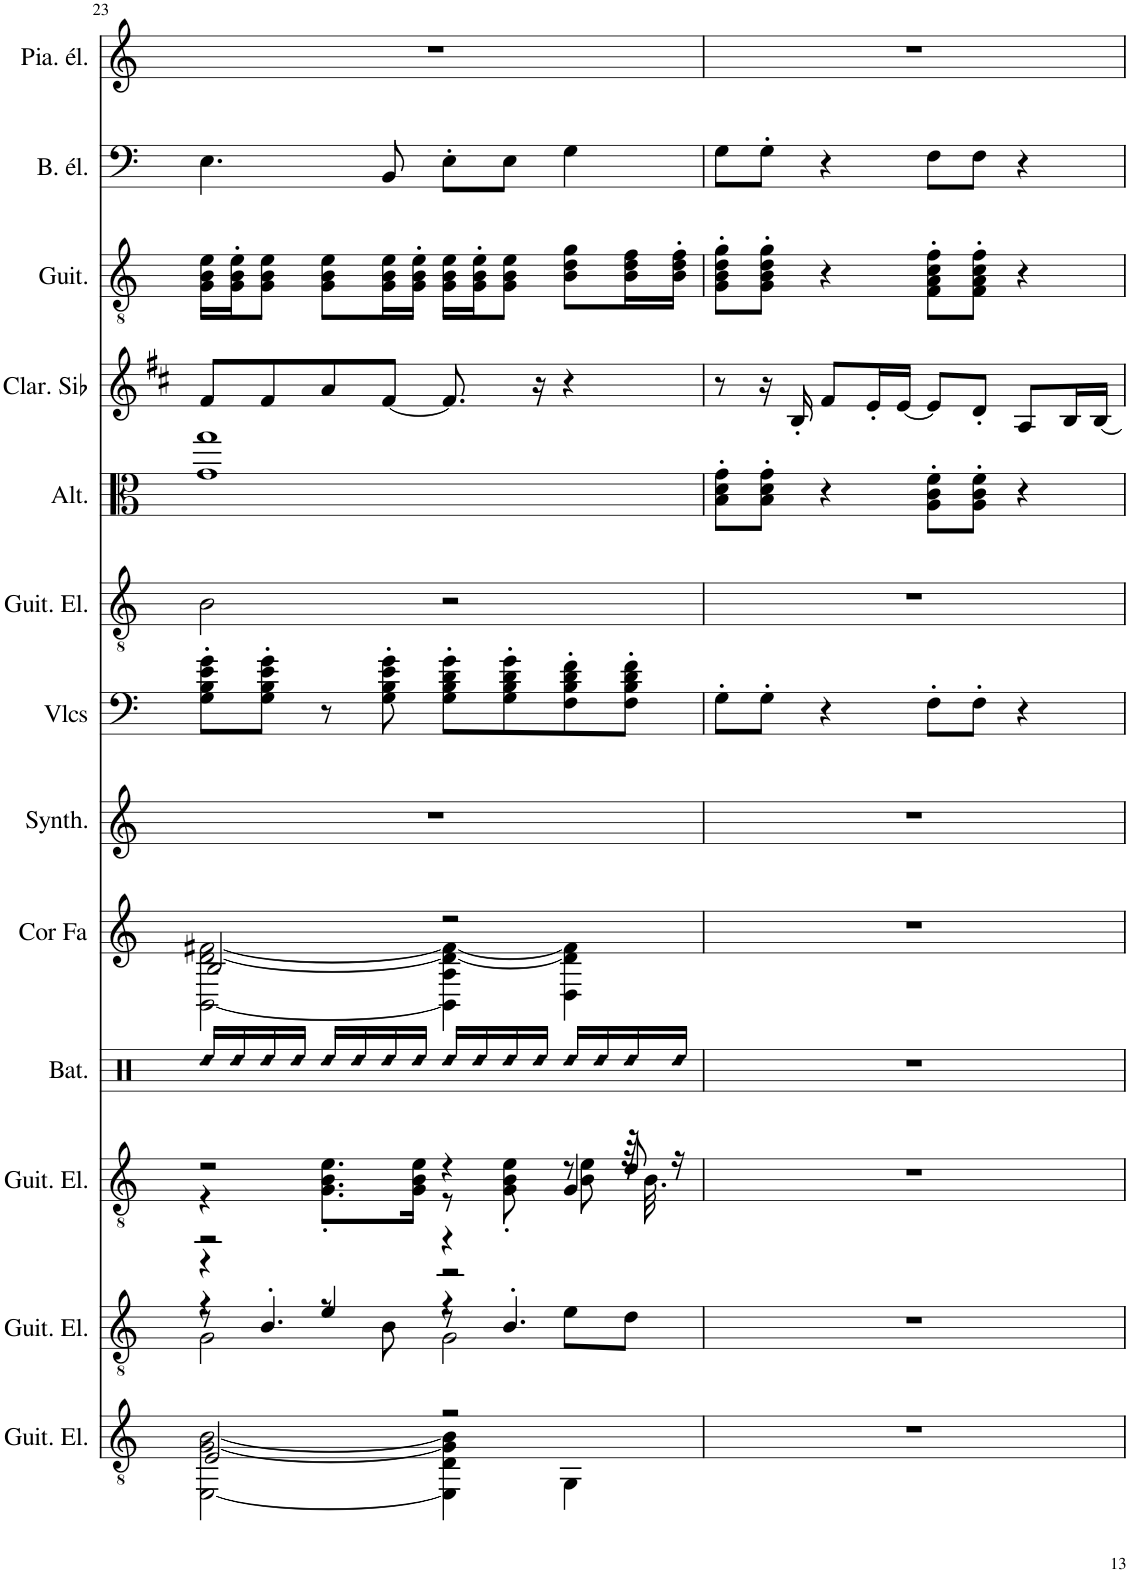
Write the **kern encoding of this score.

**kern	**kern	**kern	**kern	**kern	**kern	**kern	**kern	**kern	**kern	**kern	**kern	**kern
*part13	*part12	*part11	*part10	*part9	*part8	*part7	*part6	*part5	*part4	*part3	*part2	*part1
*staff13	*staff12	*staff11	*staff10	*staff9	*staff8	*staff7	*staff6	*staff5	*staff4	*staff3	*staff2	*staff1
*I"Guitare électrique, Distortion Guitar	*I"Guitare électrique, Electric Guitar (clean)	*I"Guitare électrique, Distortion Guitar	*I"Batterie, Drums	*I"Cor en Fa, French Horn	*I"Synthétiseur d'instruments à cordes, Synth Strings 2	*I"Violoncelles, String Ensemble 1	*I"Guitare électrique, Overdriven Guitar	*I"Altos, String Ensemble 1	*I"Clarinette en Sib	*I"Guitare acoustique, Acoustic Guitar (steel)	*I"Basse électrique, Electric Bass (finger)	*I"Piano électrique, Electric Piano 1
*I'Guit. El.	*I'Guit. El.	*I'Guit. El.	*I'Bat.	*I'Cor Fa	*I'Synth.	*I'Vlcs	*I'Guit. El.	*I'Alt.	*I'Clar. Sib	*I'Guit.	*I'B. él.	*I'Pia. él.
!!LO:PB:g=z
*clefGv2	*clefGv2	*clefGv2	*clefX	*clefG2	*clefG2	*clefF4	*clefGv2	*clefC3	*clefG2	*clefGv2	*clefF4	*clefG2
*	*	*	*	*Trd4c7	*	*	*	*	*Trd1c2	*	*Trd7c12	*
*k[]	*k[]	*k[]	*k[]	*k[]	*k[]	*k[]	*k[]	*k[]	*k[f#c#]	*k[]	*k[]	*k[]
*M4/4	*M4/4	*M4/4	*M4/4	*M4/4	*M4/4	*M4/4	*M4/4	*M4/4	*M4/4	*M4/4	*M4/4	*M4/4
=23	=23	=23	=23	=23	=23	=23	=23	=23	=23	=23	=23	=23
*^	*^	*^	*	*	*	*	*	*	*	*	*	*
*	*	*	*^	*	*^	*	*	*	*	*	*	*	*	*	*
*	*	*	*	*^	*	*	*	*	*	*	*	*	*	*	*	*	*
!	!	!	!	!	!	!	!	!	!LO:N:head=diamond	!	!	!	!	!	!	!	!	!
*	*	*	*	*	*	*	*	*	*	*^	*	*	*	*	*	*	*	*
2E/	[2EE\ [2G\ [2B\	4r	4r	8r	2G\	2r	4r	2r	16Rdd/LL	2B/	[2BB\ [2d\ [2f#X\	1r	8G\' 8B\' 8e\' 8g\'L	2B\	1g 1gg	8f#/L	16G\ 16B\ 16e\LL	4.E\	1r
!	!	!	!	!	!	!	!	!	!LO:N:head=diamond	!	!	!	!	!	!	!	!	!	!
.	.	.	.	.	.	.	.	.	16Rdd/	.	.	.	.	.	.	.	16G\' 16B\' 16e\'J	.	.
!	!	!	!	!	!	!	!	!	!LO:N:head=diamond	!	!	!	!	!	!	!	!	!	!
.	.	.	.	4.B'/	.	.	.	.	16Rdd/	.	.	.	8G\' 8B\' 8e\' 8g\'J	.	.	8f#/	8G\ 8B\ 8e\J	.	.
!	!	!	!	!	!	!	!	!	!LO:N:head=diamond	!	!	!	!	!	!	!	!	!	!
.	.	.	.	.	.	.	.	.	16Rdd/JJ	.	.	.	.	.	.	.	.	.	.
!	!	!	!	!	!	!	!	!	!LO:N:head=diamond	!	!	!	!	!	!	!	!	!	!
.	.	4e/	8r	.	.	.	8.G\' 8.B\' 8.e\'L	.	16Rdd/LL	.	.	.	8r	.	.	8a/	8G\ 8B\ 8e\L	.	.
!	!	!	!	!	!	!	!	!	!LO:N:head=diamond	!	!	!	!	!	!	!	!	!	!
.	.	.	.	.	.	.	.	.	16Rdd/	.	.	.	.	.	.	.	.	.	.
!	!	!	!	!	!	!	!	!	!LO:N:head=diamond	!	!	!	!	!	!	!	!	!	!
.	.	.	8B\	.	.	.	.	.	16Rdd/	.	.	.	8G\' 8B\' 8e\' 8g\'	.	.	[8f#/J	16G\ 16B\ 16e\L	8BB/	.
!	!	!	!	!	!	!	!	!	!LO:N:head=diamond	!	!	!	!	!	!	!	!	!	!
.	.	.	.	.	.	.	16G\ 16B\ 16e\Jk	.	16Rdd/JJ	.	.	.	.	.	.	.	16G\' 16B\' 16e\'JJ	.	.
!	!	!	!	!	!	!	!	!	!LO:N:head=diamond	!	!	!	!	!	!	!	!	!	!
2r	4EE\] 4D\ 4G\] 4B\]	2r	4r	8r	2G\	4r	8r	4r	16Rdd/LL	2r	4BB\] 4A\ 4d\_ 4f#\_	.	8G\' 8B\' 8d\' 8g\'L	2r	.	8.f#/]	16G\ 16B\ 16e\LL	8E'\L	.
!	!	!	!	!	!	!	!	!	!LO:N:head=diamond	!	!	!	!	!	!	!	!	!	!
.	.	.	.	.	.	.	.	.	16Rdd/	.	.	.	.	.	.	.	16G\' 16B\' 16e\'J	.	.
!	!	!	!	!	!	!	!	!	!LO:N:head=diamond	!	!	!	!	!	!	!	!	!	!
.	.	.	.	4.B'/	.	.	8G\' 8B\' 8e\'	.	16Rdd/	.	.	.	8G\' 8B\' 8d\' 8g\'	.	.	.	8G\ 8B\ 8e\J	8E\J	.
!	!	!	!	!	!	!	!	!	!LO:N:head=diamond	!	!	!	!	!	!	!	!	!	!
.	.	.	.	.	.	.	.	.	16Rdd/JJ	.	.	.	.	.	.	16r	.	.	.
!	!	!	!	!	!	!	!	!	!LO:N:head=diamond	!	!	!	!	!	!	!	!	!	!
.	4GG\	.	8e\L	.	.	8r	8B\ 8e\	4G/	16Rdd/LL	.	4D\ 4d\] 4f#\]	.	8F\' 8B\' 8d\' 8f\'	.	.	4r	8B\ 8d\ 8g\L	4G\	.
!	!	!	!	!	!	!	!	!	!LO:N:head=diamond	!	!	!	!	!	!	!	!	!	!
.	.	.	.	.	.	.	.	.	16Rdd/	.	.	.	.	.	.	.	.	.	.
!	!	!	!	!	!	!	!	!	!LO:N:head=diamond	!	!	!	!	!	!	!	!	!	!
.	.	.	8d\J	.	.	8d/	64r	.	16Rdd/	.	.	.	8F\' 8B\' 8d\' 8f\'J	.	.	.	16B\ 16d\ 16f\L	.	.
.	.	.	.	.	.	.	32.B\	.	.	.	.	.	.	.	.	.	.	.	.
!	!	!	!	!	!	!	!	!	!LO:N:head=diamond	!	!	!	!	!	!	!	!	!	!
.	.	.	.	.	.	.	16r	.	16Rdd/JJ	.	.	.	.	.	.	.	16B\' 16d\' 16f\'JJ	.	.
*v	*v	*	*	*	*	*v	*v	*v	*	*v	*v	*	*	*	*	*	*	*	*
*	*v	*v	*v	*v	*	*	*	*	*	*	*	*	*	*	*
=24	=24	=24	=24	=24	=24	=24	=24	=24	=24	=24	=24	=24
1r	1r	1r	1r	1r	1r	8G'\L	1r	8B\' 8d\' 8g\'L	8r	8G\' 8B\' 8d\' 8g\'L	8G\L	1r
.	.	.	.	.	.	8G'\J	.	8B\' 8d\' 8g\'J	16r	8G\' 8B\' 8d\' 8g\'J	8G'\J	.
.	.	.	.	.	.	.	.	.	16B'/	.	.	.
.	.	.	.	.	.	4r	.	4r	8f#/L	4r	4r	.
.	.	.	.	.	.	.	.	.	16e'/L	.	.	.
.	.	.	.	.	.	.	.	.	[16e/JJ	.	.	.
.	.	.	.	.	.	8F'\L	.	8A\' 8c\' 8f\'L	8e/L]	8F\' 8A\' 8c\' 8f\'L	8F\L	.
.	.	.	.	.	.	8F'\J	.	8A\' 8c\' 8f\'J	8d'/J	8F\' 8A\' 8c\' 8f\'J	8F\J	.
.	.	.	.	.	.	4r	.	4r	8A/L	4r	4r	.
.	.	.	.	.	.	.	.	.	16B/L	.	.	.
.	.	.	.	.	.	.	.	.	[16B/JJ	.	.	.
=	=	=	=	=	=	=	=	=	=	=	=	=
*-	*-	*-	*-	*-	*-	*-	*-	*-	*-	*-	*-	*-
